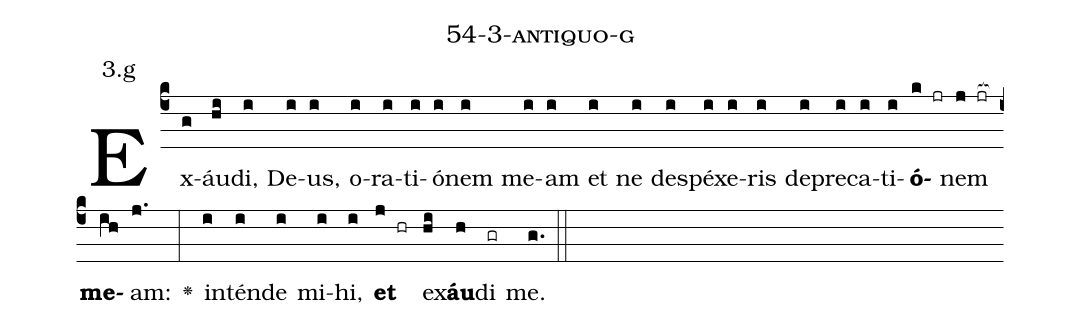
name: 54-3-antiquo-g;
annotation: 3.g;
%%
(c4)Ex(g)áu(hi)di,(i) De(i)us,(i) o(i)ra(i)ti(i)ó(i)nem(i) me(i)am(i) et(i) ne(i) de(i)spé(i)xe(i)ris(i) de(i)pre(i)ca(i)ti(i)<b>ó</b>(k jr)nem(j jr[ocb:1{]) <b>me</b>(ih[ocb:0}])am:(j.) <v>\greheightstar</v>(:) in(i)tén(i)de(i) mi(i)hi,(i) <b>et</b>(j hr) ex(hi)<b>áu</b>(h)di(gr) me.(g.) (::)


%E(i) u(i) o(j) u(hi) a(h) e.(g.) (::)
